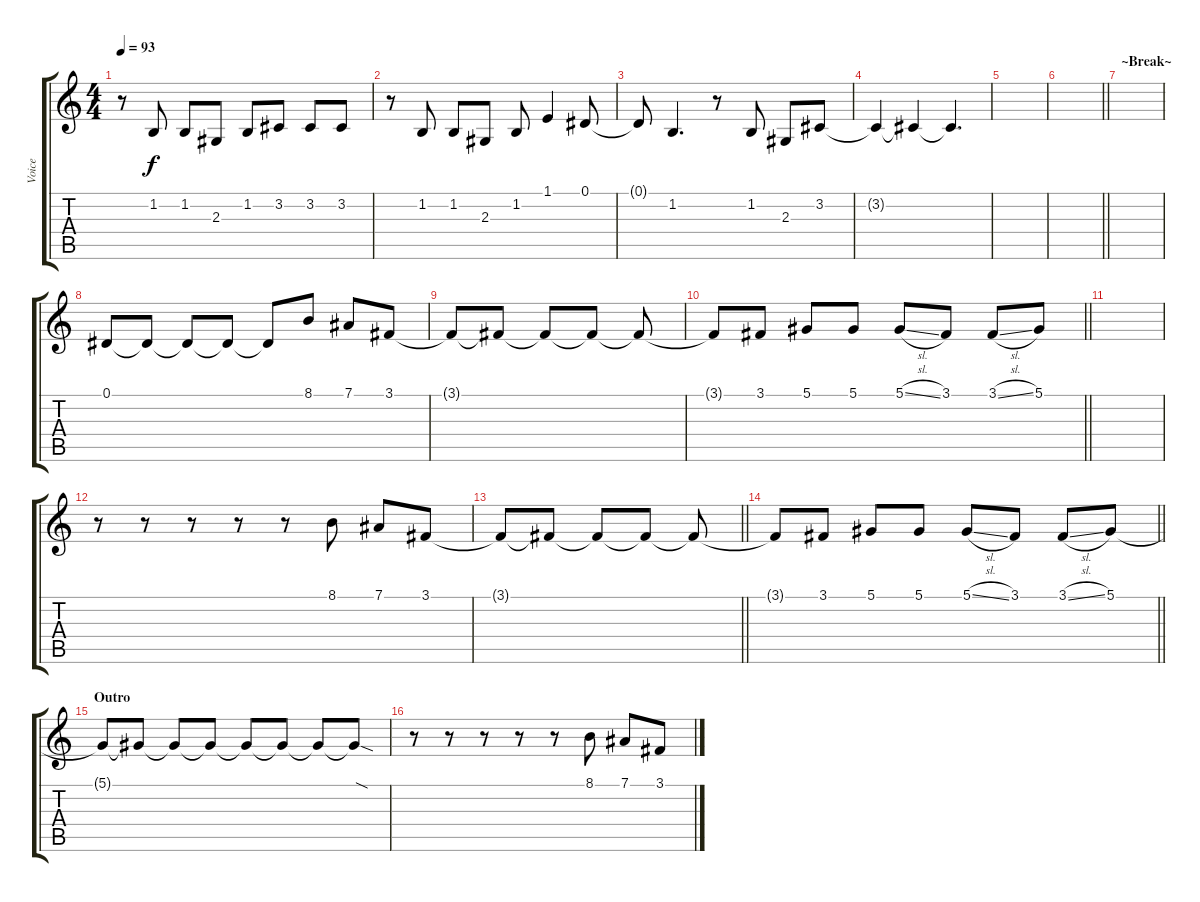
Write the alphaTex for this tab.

\track ("Voice" "Voice") {instrument lead1square}
\staff {score tabs}
\tuning (Eb4 Bb3 Gb3 Db3 Ab2 Eb2) {hide}
\ts (4 4)
\tempo 93
\clef g2
\ks c
r.8{dy f} 1.2.8 1.2.8 2.3.8 1.2.8 3.2.8 3.2.8 3.2.8 |
r.8 1.2.8 1.2.8 2.3.8 1.2.8 1.1.4 0.1.8 |
0.1{t}.8 1.2.4{d} r.8 1.2.8 2.3.8 3.2.8 |
3.2{t}.4 3.2{t}.4 3.2{t}.4{d} |
|
\barLineRight lightlight
|
\section ("" "~Break~")
|
0.1.8 0.1{t}.8 0.1{t}.8 0.1{t}.8 0.1{t}.8 8.1.8 7.1.8 3.1.8 |
3.1{t}.8 3.1{t}.8 3.1{t}.8 3.1{t}.8 3.1{t}.8 |
\barLineRight lightlight
3.1{t}.8 3.1.8 5.1.8 5.1.8 5.1{sl}.8 3.1.8 3.1{sl}.8 5.1.8 |
|
r.8 r.8 r.8 r.8 r.8 8.1.8 7.1.8 3.1.8 |
\barLineRight lightlight
3.1{t}.8 3.1{t}.8 3.1{t}.8 3.1{t}.8 3.1{t}.8 |
\barLineRight lightlight
3.1{t}.8 3.1.8 5.1.8 5.1.8 5.1{sl}.8 3.1.8 3.1{sl}.8 5.1.8 |
\section ("" "Outro")
5.1{t}.8 5.1{t}.8 5.1{t}.8 5.1{t}.8 5.1{t}.8 5.1{t}.8 5.1{t}.8 5.1{sod t}.8 |
r.8 r.8 r.8 r.8 r.8 8.1.8 7.1.8 3.1.8
